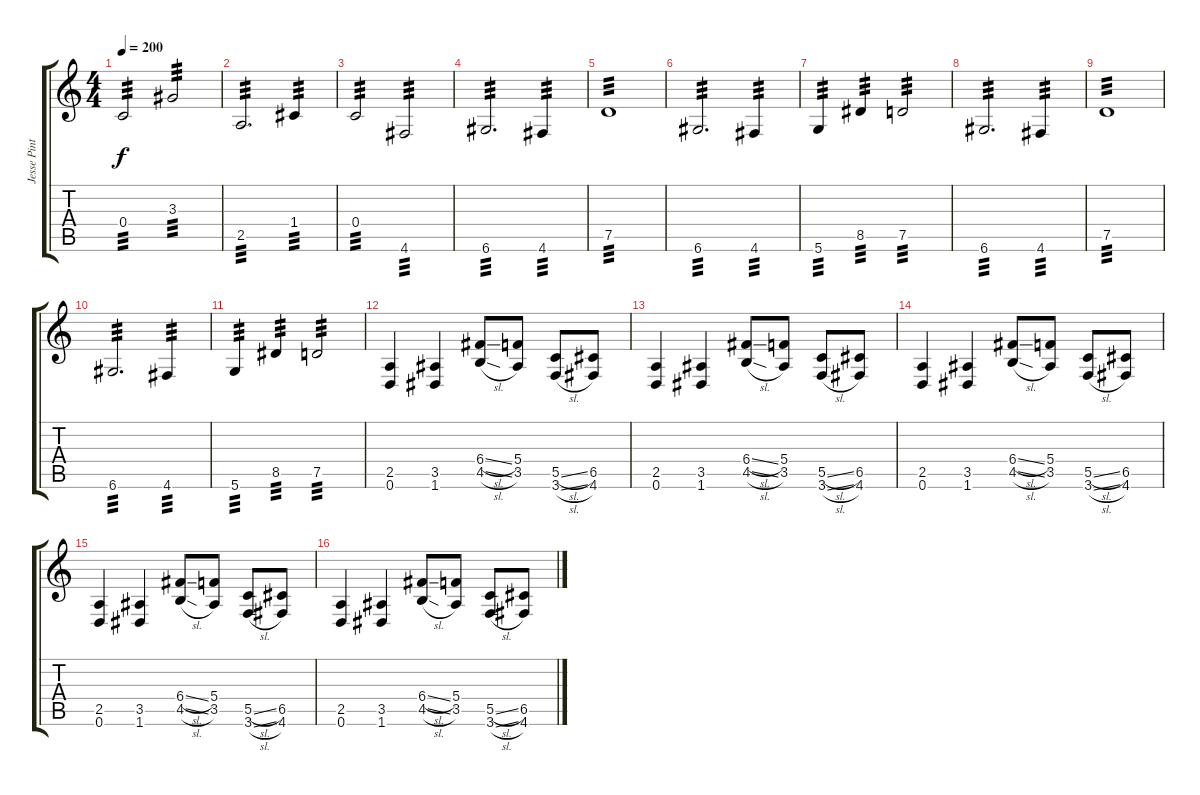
\track ("Jesse Pintado" "Jesse Pint") {instrument distortionguitar}
\staff {score tabs}
\tuning (D4 A3 F3 C3 G2 D2) {hide}
\ts (4 4)
\tempo 200
\clef g2
\ks c
0.4.2{tp 3 dy f} 3.3.2{tp 3} |
2.5.2{d tp 3} 1.4.4{tp 3} |
0.4.2{tp 3} 4.6.2{tp 3} |
6.6.2{d tp 3} 4.6.4{tp 3} |
7.5.1{tp 3} |
6.6.2{d tp 3} 4.6.4{tp 3} |
5.6.4{tp 3} 8.5.4{tp 3} 7.5.2{tp 3} |
6.6.2{d tp 3} 4.6.4{tp 3} |
7.5.1{tp 3} |
6.6.2{d tp 3} 4.6.4{tp 3} |
5.6.4{tp 3} 8.5.4{tp 3} 7.5.2{tp 3} |
(2.5 0.6).4 (3.5 1.6).4 (6.4{sl} 4.5{sl}).8 (5.4 3.5).8 (5.5{sl} 3.6{sl}).8 (6.5 4.6).8 |
(2.5 0.6).4 (3.5 1.6).4 (6.4{sl} 4.5{sl}).8 (5.4 3.5).8 (5.5{sl} 3.6{sl}).8 (6.5 4.6).8 |
(2.5 0.6).4 (3.5 1.6).4 (6.4{sl} 4.5{sl}).8 (5.4 3.5).8 (5.5{sl} 3.6{sl}).8 (6.5 4.6).8 |
(2.5 0.6).4 (3.5 1.6).4 (6.4{sl} 4.5{sl}).8 (5.4 3.5).8 (5.5{sl} 3.6{sl}).8 (6.5 4.6).8 |
(2.5 0.6).4 (3.5 1.6).4 (6.4{sl} 4.5{sl}).8 (5.4 3.5).8 (5.5{sl} 3.6{sl}).8 (6.5 4.6).8
